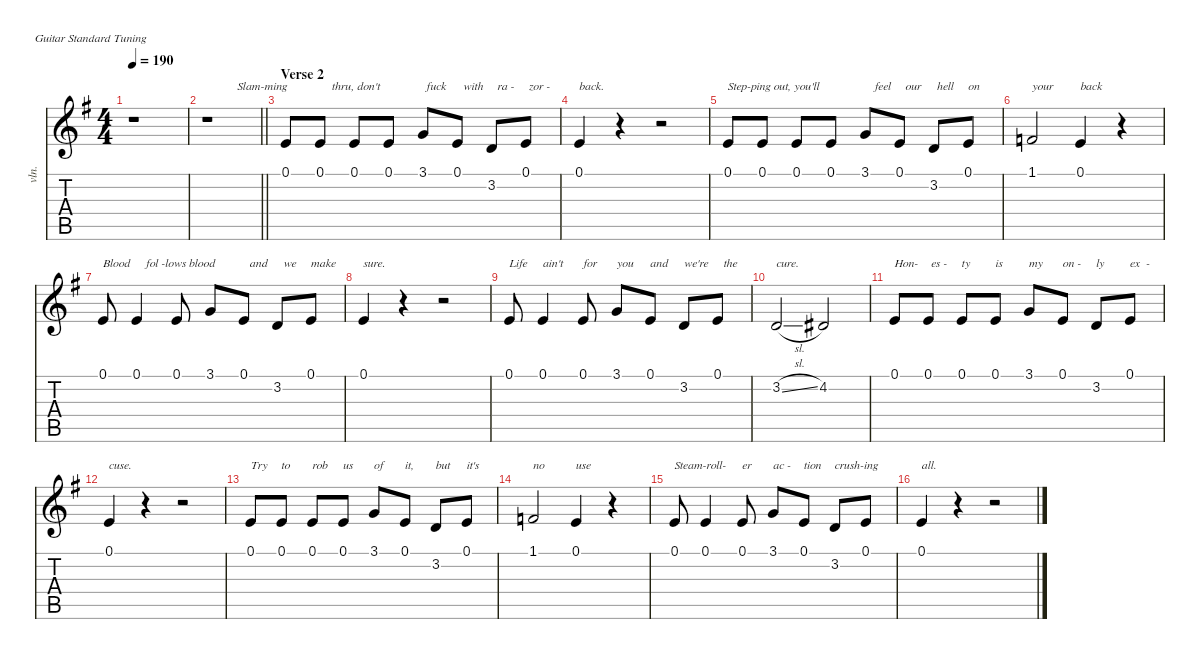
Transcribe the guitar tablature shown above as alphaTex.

\defaultSystemsLayout 4
\hideDynamics
\bracketExtendMode nobrackets
\otherSystemsTrackNameOrientation horizontal
\track ("Vocals" "vln.") {instrument violin}
\staff {score tabs}
\tuning (E4 B3 G3 D3 A2 E2)
\ts (4 4)
\tempo 190
\clef g2
\ks eminor
r.1{dy f beam Down} |
\barLineRight lightlight
r.1{txt "          Slam-ming" beam Down} |
\section ("" "Verse 2")
0.1{acc forcenatural}.8{beam Up} 0.1{acc forcenatural}.8{txt "    thru, don't" beam Up} 0.1{acc forcenatural}.8{beam Up} 0.1{acc forcenatural}.8{beam Up} 3.1{acc forcenatural}.8{txt " fuck" beam Up} 0.1{acc forcenatural}.8{txt "  with" beam Up} 3.2{acc forcenatural}.8{txt "  ra -" beam Up} 0.1{acc forcenatural}.8{txt " zor -" beam Up} |
0.1{acc forcenatural}.4{txt "back." beam Up} r.4{beam Up} r.2{beam Up} |
0.1{acc forcenatural}.8{txt "Step-ping out, you'll" beam Up} 0.1{acc forcenatural}.8{beam Up} 0.1{acc forcenatural}.8{beam Up} 0.1{acc forcenatural}.8{beam Up} 3.1{acc forcenatural}.8{txt "   feel" beam Up} 0.1{acc forcenatural}.8{txt "  our" beam Up} 3.2{acc forcenatural}.8{txt " hell" beam Up} 0.1{acc forcenatural}.8{txt "on" beam Up} |
1.1{acc forcenatural}.2{txt "your" beam Up} 0.1{acc forcenatural}.4{txt "back" beam Up} r.4{beam Up} |
0.1{acc forcenatural}.8{txt "Blood" beam Up} 0.1{acc forcenatural}.4{txt "   fol -lows blood" beam Up} 0.1{acc forcenatural}.8{beam Up} 3.1{acc forcenatural}.8{beam Up} 0.1{acc forcenatural}.8{txt "  and" beam Up} 3.2{acc forcenatural}.8{txt "  we" beam Up} 0.1{acc forcenatural}.8{txt "make" beam Up} |
0.1{acc forcenatural}.4{txt "sure." beam Up} r.4{beam Up} r.2{beam Up} |
0.1{acc forcenatural}.8{txt "Life" beam Up} 0.1{acc forcenatural}.4{txt "ain't" beam Up} 0.1{acc forcenatural}.8{txt "for" beam Up} 3.1{acc forcenatural}.8{txt "you" beam Up} 0.1{acc forcenatural}.8{txt "and" beam Up} 3.2{acc forcenatural}.8{txt "we're" beam Up} 0.1{acc forcenatural}.8{txt "  the" beam Up} |
3.2{sl acc forcenatural}.2{txt "cure." beam Up} 4.2{acc #}.2{beam Up} |
0.1{acc forcenatural}.8{txt "Hon-" beam Up} 0.1{acc forcenatural}.8{txt " es -" beam Up} 0.1{acc forcenatural}.8{txt "ty" beam Up} 0.1{acc forcenatural}.8{txt "is" beam Up} 3.1{acc forcenatural}.8{txt "my" beam Up} 0.1{acc forcenatural}.8{txt "on -" beam Up} 3.2{acc forcenatural}.8{txt "ly" beam Up} 0.1{acc forcenatural}.8{txt "ex  -" beam Up} |
0.1{acc forcenatural}.4{txt "cuse." beam Up} r.4{beam Up} r.2{beam Up} |
0.1{acc forcenatural}.8{txt "Try" beam Up} 0.1{acc forcenatural}.8{txt "to" beam Up} 0.1{acc forcenatural}.8{txt "rob" beam Up} 0.1{acc forcenatural}.8{txt "us" beam Up} 3.1{acc forcenatural}.8{txt "of" beam Up} 0.1{acc forcenatural}.8{txt "it," beam Up} 3.2{acc forcenatural}.8{txt "but" beam Up} 0.1{acc forcenatural}.8{txt "it's" beam Up} |
1.1{acc forcenatural}.2{txt "no" beam Up} 0.1{acc forcenatural}.4{txt "use" beam Up} r.4{beam Up} |
0.1{acc forcenatural}.8{txt "Steam-roll-" beam Up} 0.1{acc forcenatural}.4{beam Up} 0.1{acc forcenatural}.8{txt "er" beam Up} 3.1{acc forcenatural}.8{txt "ac -" beam Up} 0.1{acc forcenatural}.8{txt "tion" beam Up} 3.2{acc forcenatural}.8{txt "crush-ing" beam Up} 0.1{acc forcenatural}.8{beam Up} |
0.1{acc forcenatural}.4{txt "all." beam Up} r.4{beam Up} r.2{beam Up}
